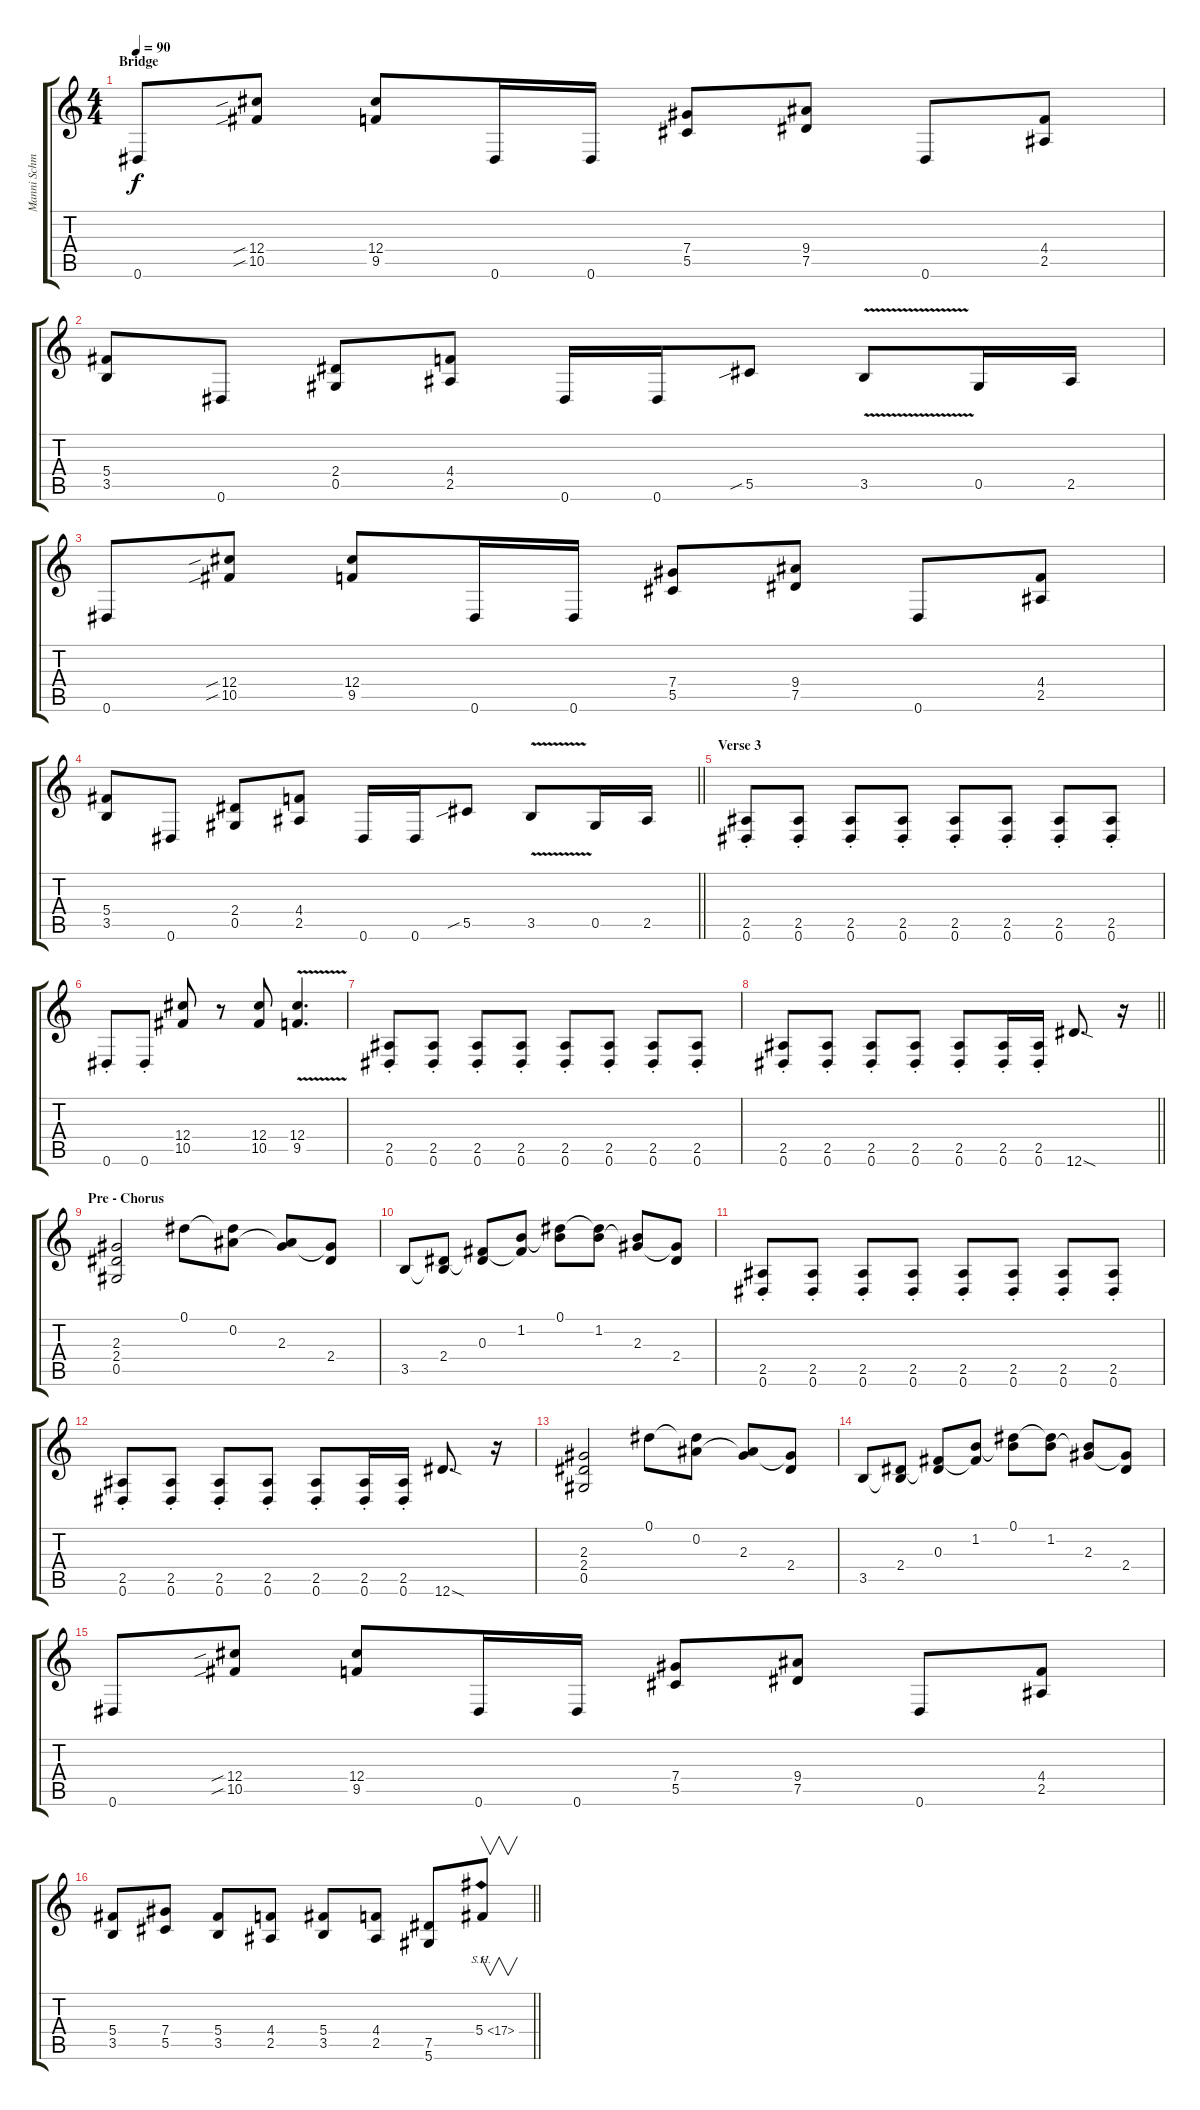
\track ("Manni Schmidt" "Manni Schm") {instrument distortionguitar}
\staff {score tabs}
\tuning (Eb4 Bb3 Gb3 Db3 Ab2 Eb2) {hide}
\ts (4 4)
\section ("" "Bridge")
\tempo 90
\clef g2
\ks c
0.6.8{dy f} (12.4{sib} 10.5{sib}).8 (12.4 9.5).8 0.6.16 0.6.16 (7.4 5.5).8 (9.4 7.5).8 0.6.8 (4.4 2.5).8 |
(5.4 3.5).8 0.6.8 (2.4 0.5).8 (4.4 2.5).8 0.6.16 0.6.16 5.5{sib}.8 3.5{v}.8 0.5.16 2.5.16 |
0.6.8 (12.4{sib} 10.5{sib}).8 (12.4 9.5).8 0.6.16 0.6.16 (7.4 5.5).8 (9.4 7.5).8 0.6.8 (4.4 2.5).8 |
\barLineRight lightlight
(5.4 3.5).8 0.6.8 (2.4 0.5).8 (4.4 2.5).8 0.6.16 0.6.16 5.5{sib}.8 3.5{v}.8 0.5.16 2.5.16 |
\section ("" "Verse 3")
(2.5{st} 0.6{st}).8 (2.5{st} 0.6{st}).8 (2.5{st} 0.6{st}).8 (2.5{st} 0.6{st}).8 (2.5{st} 0.6{st}).8 (2.5{st} 0.6{st}).8 (2.5{st} 0.6{st}).8 (2.5{st} 0.6{st}).8 |
0.6{st}.8 0.6{st}.8 (12.4 10.5).8 r.8 (12.4 10.5).8 (12.4{v} 9.5{v}).4{d} |
(2.5{st} 0.6{st}).8 (2.5{st} 0.6{st}).8 (2.5{st} 0.6{st}).8 (2.5{st} 0.6{st}).8 (2.5{st} 0.6{st}).8 (2.5{st} 0.6{st}).8 (2.5{st} 0.6{st}).8 (2.5{st} 0.6{st}).8 |
\barLineRight lightlight
(2.5{st} 0.6{st}).8 (2.5{st} 0.6{st}).8 (2.5{st} 0.6{st}).8 (2.5{st} 0.6{st}).8 (2.5{st} 0.6{st}).8 (2.5{st} 0.6{st}).16 (2.5{st} 0.6{st}).16 12.6{sod}.8{d} r.16 |
\section ("" "Pre - Chorus")
(2.3 2.4 0.5).2 0.1.8 (0.1{t} 0.2).8 (0.2{t} 2.3).8 (2.3{t} 2.4).8 |
3.5.8 (2.4 3.5{t}).8 (0.3 2.4{t}).8 (1.2 0.3{t}).8 (0.1 1.2{t}).8 (0.1{t} 1.2).8 (1.2{t} 2.3).8 (2.3{t} 2.4).8 |
(2.5{st} 0.6{st}).8 (2.5{st} 0.6{st}).8 (2.5{st} 0.6{st}).8 (2.5{st} 0.6{st}).8 (2.5{st} 0.6{st}).8 (2.5{st} 0.6{st}).8 (2.5{st} 0.6{st}).8 (2.5{st} 0.6{st}).8 |
(2.5{st} 0.6{st}).8 (2.5{st} 0.6{st}).8 (2.5{st} 0.6{st}).8 (2.5{st} 0.6{st}).8 (2.5{st} 0.6{st}).8 (2.5{st} 0.6{st}).16 (2.5{st} 0.6{st}).16 12.6{sod}.8{d} r.16 |
(2.3 2.4 0.5).2 0.1.8 (0.1{t} 0.2).8 (0.2{t} 2.3).8 (2.3{t} 2.4).8 |
3.5.8 (2.4 3.5{t}).8 (0.3 2.4{t}).8 (1.2 0.3{t}).8 (0.1 1.2{t}).8 (0.1{t} 1.2).8 (1.2{t} 2.3).8 (2.3{t} 2.4).8 |
0.6.8 (12.4{sib} 10.5{sib}).8 (12.4 9.5).8 0.6.16 0.6.16 (7.4 5.5).8 (9.4 7.5).8 0.6.8 (4.4 2.5).8 |
\barLineRight lightlight
(5.4 3.5).8 (7.4 5.5).8 (5.4 3.5).8 (4.4 2.5).8 (5.4 3.5).8 (4.4 2.5).8 (7.5 5.6).8 5.4{sh 12}.8{v}
